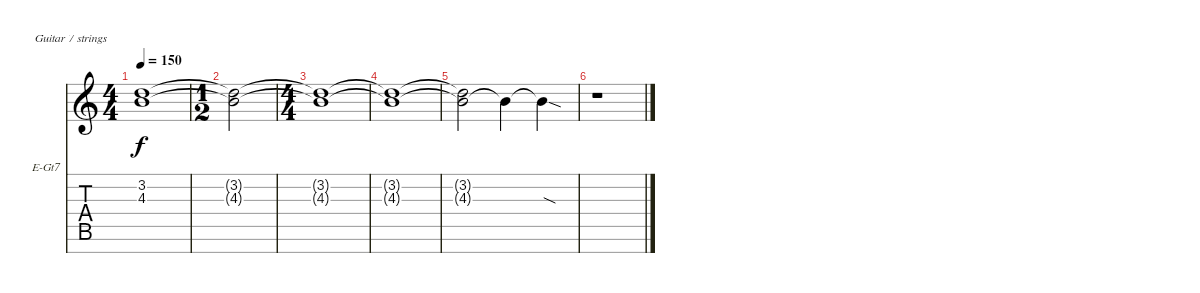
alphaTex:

\bracketExtendMode nobrackets
\firstSystemTrackNameOrientation horizontal
\otherSystemsTrackNameOrientation horizontal
\track ("Lead Guitar" "E-Gt7") {instrument electricguitarclean}
\staff {score tabs}
\tuning (E4 B3 G3 D3 A2 E2 B1)
\ts (4 4)
\tempo 150
\clef g2
\scale
0.295238
\ks c
(3.2{t} 4.3{t}).1{dy f} |
\ts (1 2)
\beaming (8 4)
\scale
0.409524 (3.2{t} 4.3{t}).2 |
\ts (4 4)
\beaming (8 2 2 2 2)
\scale
0.409524 (3.2{t} 4.3{t}).1 |
\scale
0.295238 (3.2{t} 4.3{t}).1 |
\scale
0.295238 (3.2{t} 4.3{t}).2 4.3{t}.4 4.3{sod t}.4 |
r.1
